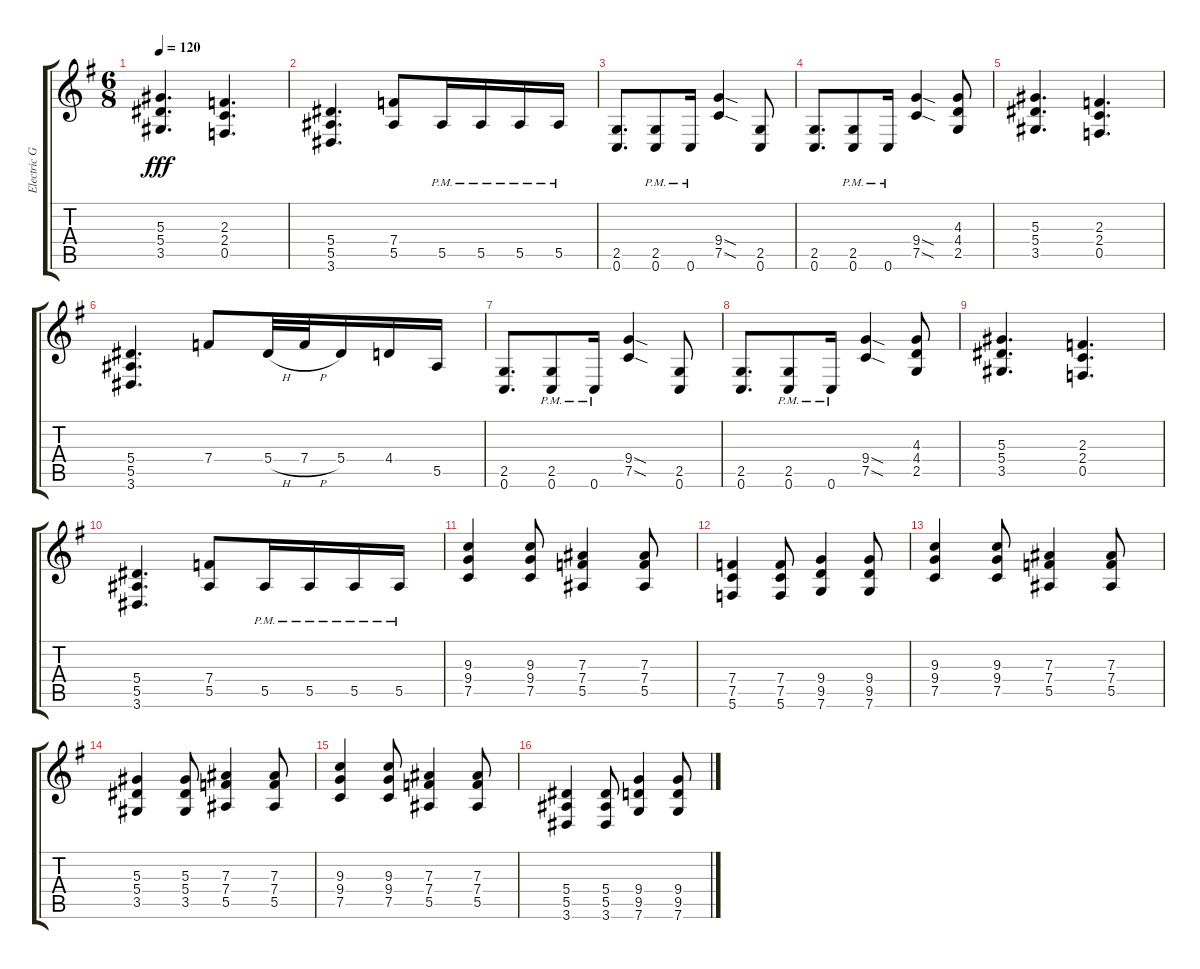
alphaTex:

\track ("Electric Guitar 2" "Electric G") {instrument distortionguitar}
\staff {score tabs}
\tuning (C4 G3 Eb3 Bb2 F2 C2) {hide}
\ts (6 8)
\tempo 120
\clef g2
\ks eminor
(5.3 5.4 3.5).4{d dy fff} (2.3 2.4 0.5).4{d} |
(5.4 5.5 3.6).4{d} (7.4 5.5).8 5.5{pm}.16 5.5{pm}.16 5.5{pm}.16 5.5{pm}.16 |
(2.5 0.6).8{d} (2.5{pm} 0.6{pm}).8 0.6{pm}.16 (9.4{sod} 7.5{sod}).4 (2.5 0.6).8 |
(2.5 0.6).8{d} (2.5{pm} 0.6{pm}).8 0.6{pm}.16 (9.4{sod} 7.5{sod}).4 (4.3 4.4 2.5).8 |
(5.3 5.4 3.5).4{d} (2.3 2.4 0.5).4{d} |
(5.4 5.5 3.6).4{d} 7.4.8 5.4{h}.32 7.4{h}.32 5.4.16 4.4.16 5.5.16 |
(2.5 0.6).8{d} (2.5{pm} 0.6{pm}).8 0.6{pm}.16 (9.4{sod} 7.5{sod}).4 (2.5 0.6).8 |
(2.5 0.6).8{d} (2.5{pm} 0.6{pm}).8 0.6{pm}.16 (9.4{sod} 7.5{sod}).4 (4.3 4.4 2.5).8 |
(5.3 5.4 3.5).4{d} (2.3 2.4 0.5).4{d} |
(5.4 5.5 3.6).4{d} (7.4 5.5).8 5.5{pm}.16 5.5{pm}.16 5.5{pm}.16 5.5{pm}.16 |
(9.3 9.4 7.5).4 (9.3 9.4 7.5).8 (7.3 7.4 5.5).4 (7.3 7.4 5.5).8 |
(7.4 7.5 5.6).4 (7.4 7.5 5.6).8 (9.4 9.5 7.6).4 (9.4 9.5 7.6).8 |
(9.3 9.4 7.5).4 (9.3 9.4 7.5).8 (7.3 7.4 5.5).4 (7.3 7.4 5.5).8 |
(5.3 5.4 3.5).4 (5.3 5.4 3.5).8 (7.3 7.4 5.5).4 (7.3 7.4 5.5).8 |
(9.3 9.4 7.5).4 (9.3 9.4 7.5).8 (7.3 7.4 5.5).4 (7.3 7.4 5.5).8 |
(5.4 5.5 3.6).4 (5.4 5.5 3.6).8 (9.4 9.5 7.6).4 (9.4 9.5 7.6).8
